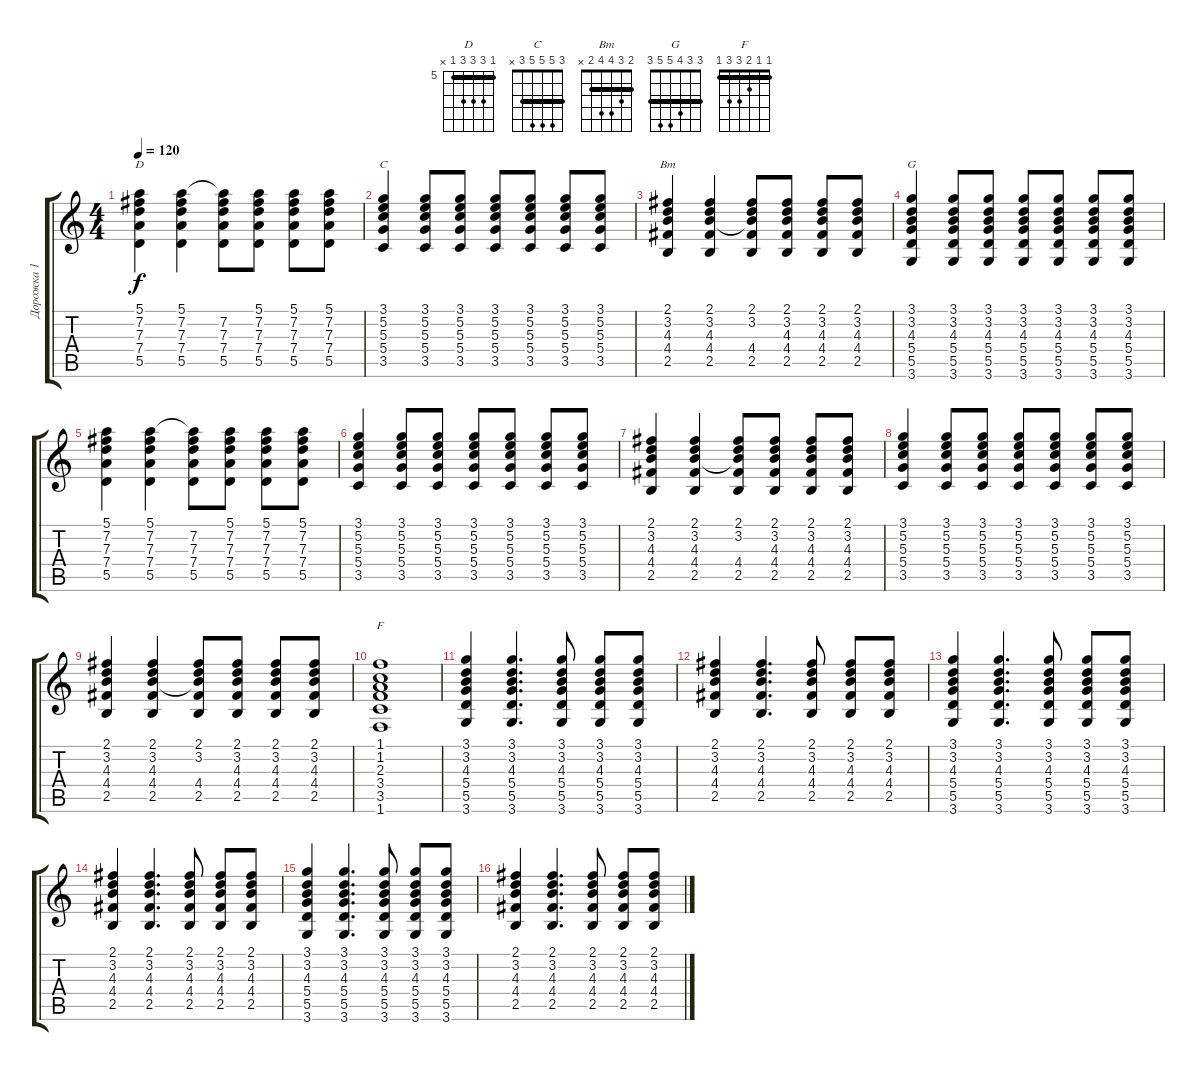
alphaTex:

\track ("Дорожка 1" "Дорожка 1") {instrument acousticguitarsteel}
\staff {score tabs}
\tuning (E4 B3 G3 D3 A2 E2) {hide}
\chord ("D" 5 7 7 7 5 x) {firstfret 5 barre 5}
\chord ("C" 3 5 5 5 3 x) {barre 3}
\chord ("Bm" 2 3 4 4 2 x) {barre 2}
\chord ("G" 3 3 4 5 5 3) {barre 3}
\chord ("F" 1 1 2 3 3 1) {barre 1}
\ts (4 4)
\tempo 120
\clef g2
\ks c
(5.1 7.2 7.3 7.4 5.5).4{ch "D" dy f} (5.1 7.2 7.3 7.4 5.5).4 (5.1{t} 7.2 7.3 7.4 5.5).8 (5.1 7.2 7.3 7.4 5.5).8 (5.1 7.2 7.3 7.4 5.5).8 (5.1 7.2 7.3 7.4 5.5).8 |
(3.1 5.2 5.3 5.4 3.5).4{ch "C"} (3.1 5.2 5.3 5.4 3.5).8 (3.1 5.2 5.3 5.4 3.5).8 (3.1 5.2 5.3 5.4 3.5).8 (3.1 5.2 5.3 5.4 3.5).8 (3.1 5.2 5.3 5.4 3.5).8 (3.1 5.2 5.3 5.4 3.5).8 |
(2.1 3.2 4.3 4.4 2.5).4{ch "Bm"} (2.1 3.2 4.3 4.4 2.5).4 (2.1 3.2 4.3{t} 4.4 2.5).8 (2.1 3.2 4.3 4.4 2.5).8 (2.1 3.2 4.3 4.4 2.5).8 (2.1 3.2 4.3 4.4 2.5).8 |
(3.1 3.2 4.3 5.4 5.5 3.6).4{ch "G"} (3.1 3.2 4.3 5.4 5.5 3.6).8 (3.1 3.2 4.3 5.4 5.5 3.6).8 (3.1 3.2 4.3 5.4 5.5 3.6).8 (3.1 3.2 4.3 5.4 5.5 3.6).8 (3.1 3.2 4.3 5.4 5.5 3.6).8 (3.1 3.2 4.3 5.4 5.5 3.6).8 |
(5.1 7.2 7.3 7.4 5.5).4 (5.1 7.2 7.3 7.4 5.5).4 (5.1{t} 7.2 7.3 7.4 5.5).8 (5.1 7.2 7.3 7.4 5.5).8 (5.1 7.2 7.3 7.4 5.5).8 (5.1 7.2 7.3 7.4 5.5).8 |
(3.1 5.2 5.3 5.4 3.5).4 (3.1 5.2 5.3 5.4 3.5).8 (3.1 5.2 5.3 5.4 3.5).8 (3.1 5.2 5.3 5.4 3.5).8 (3.1 5.2 5.3 5.4 3.5).8 (3.1 5.2 5.3 5.4 3.5).8 (3.1 5.2 5.3 5.4 3.5).8 |
(2.1 3.2 4.3 4.4 2.5).4 (2.1 3.2 4.3 4.4 2.5).4 (2.1 3.2 4.3{t} 4.4 2.5).8 (2.1 3.2 4.3 4.4 2.5).8 (2.1 3.2 4.3 4.4 2.5).8 (2.1 3.2 4.3 4.4 2.5).8 |
(3.1 5.2 5.3 5.4 3.5).4 (3.1 5.2 5.3 5.4 3.5).8 (3.1 5.2 5.3 5.4 3.5).8 (3.1 5.2 5.3 5.4 3.5).8 (3.1 5.2 5.3 5.4 3.5).8 (3.1 5.2 5.3 5.4 3.5).8 (3.1 5.2 5.3 5.4 3.5).8 |
(2.1 3.2 4.3 4.4 2.5).4 (2.1 3.2 4.3 4.4 2.5).4 (2.1 3.2 4.3{t} 4.4 2.5).8 (2.1 3.2 4.3 4.4 2.5).8 (2.1 3.2 4.3 4.4 2.5).8 (2.1 3.2 4.3 4.4 2.5).8 |
(1.1 1.2 2.3 3.4 3.5 1.6).1{ch "F"} |
(3.1 3.2 4.3 5.4 5.5 3.6).4 (3.1 3.2 4.3 5.4 5.5 3.6).4{d} (3.1 3.2 4.3 5.4 5.5 3.6).8 (3.1 3.2 4.3 5.4 5.5 3.6).8 (3.1 3.2 4.3 5.4 5.5 3.6).8 |
(2.1 3.2 4.3 4.4 2.5).4 (2.1 3.2 4.3 4.4 2.5).4{d} (2.1 3.2 4.3 4.4 2.5).8 (2.1 3.2 4.3 4.4 2.5).8 (2.1 3.2 4.3 4.4 2.5).8 |
(3.1 3.2 4.3 5.4 5.5 3.6).4 (3.1 3.2 4.3 5.4 5.5 3.6).4{d} (3.1 3.2 4.3 5.4 5.5 3.6).8 (3.1 3.2 4.3 5.4 5.5 3.6).8 (3.1 3.2 4.3 5.4 5.5 3.6).8 |
(2.1 3.2 4.3 4.4 2.5).4 (2.1 3.2 4.3 4.4 2.5).4{d} (2.1 3.2 4.3 4.4 2.5).8 (2.1 3.2 4.3 4.4 2.5).8 (2.1 3.2 4.3 4.4 2.5).8 |
(3.1 3.2 4.3 5.4 5.5 3.6).4 (3.1 3.2 4.3 5.4 5.5 3.6).4{d} (3.1 3.2 4.3 5.4 5.5 3.6).8 (3.1 3.2 4.3 5.4 5.5 3.6).8 (3.1 3.2 4.3 5.4 5.5 3.6).8 |
(2.1 3.2 4.3 4.4 2.5).4 (2.1 3.2 4.3 4.4 2.5).4{d} (2.1 3.2 4.3 4.4 2.5).8 (2.1 3.2 4.3 4.4 2.5).8 (2.1 3.2 4.3 4.4 2.5).8
